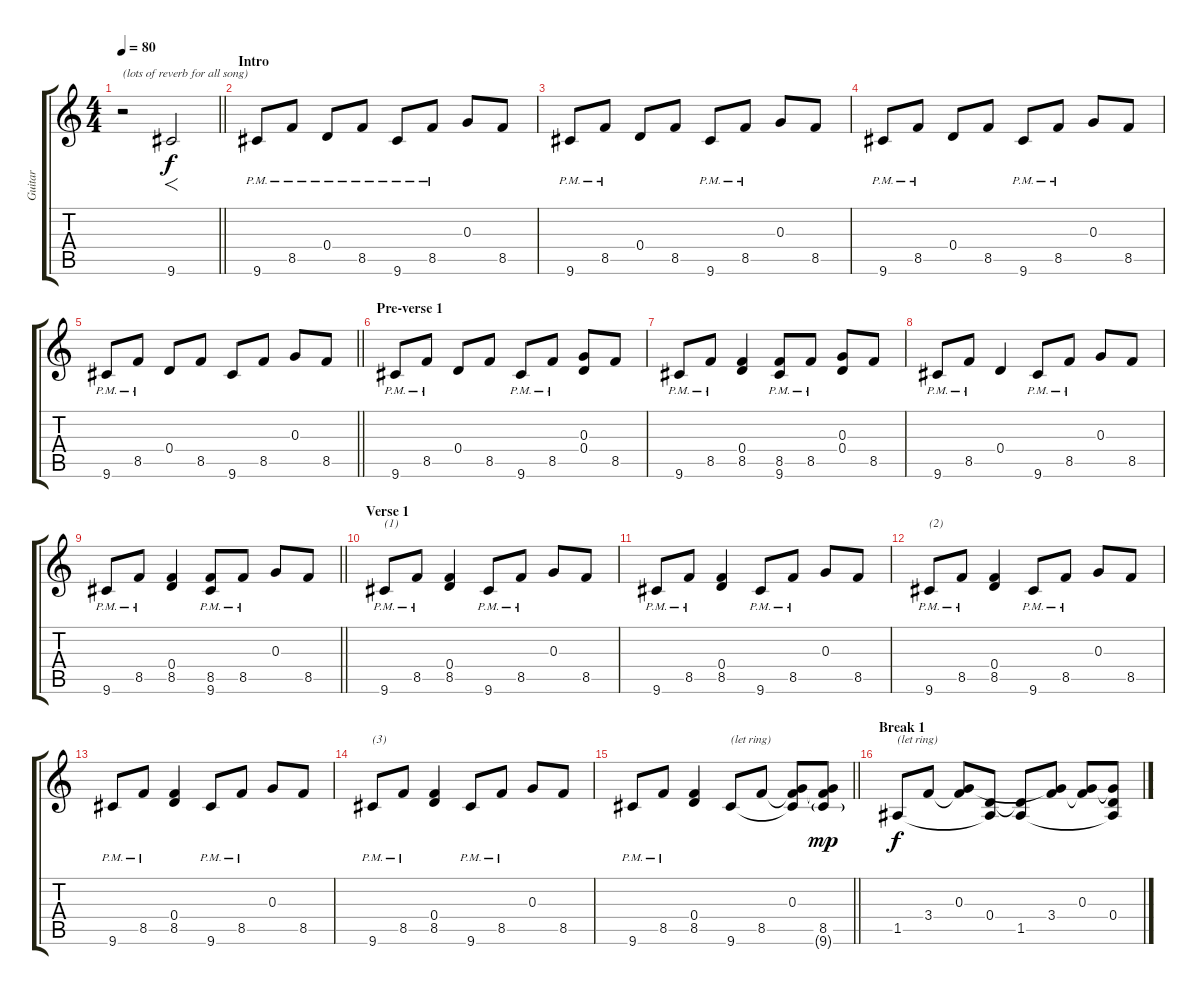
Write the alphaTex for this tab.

\track ("Guitar" "Guitar") {instrument distortionguitar}
\staff {score tabs}
\tuning (E4 B3 G3 D3 A2 E2) {hide}
\ts (4 4)
\tempo 80
\clef g2
\barLineRight lightlight
\ks c
r.2{txt "(lots of reverb for all song)" dy f instrument distortionguitar} 9.6.2{f} |
\section ("" "Intro")
9.6{pm}.8 8.5{pm}.8 0.4{pm}.8 8.5{pm}.8 9.6{pm}.8 8.5{pm}.8 0.3.8 8.5.8 |
9.6{pm}.8 8.5{pm}.8 0.4.8 8.5.8 9.6{pm}.8 8.5{pm}.8 0.3.8 8.5.8 |
9.6{pm}.8 8.5{pm}.8 0.4.8 8.5.8 9.6{pm}.8 8.5{pm}.8 0.3.8 8.5.8 |
\barLineRight lightlight
9.6{pm}.8 8.5{pm}.8 0.4.8 8.5.8 9.6.8 8.5.8 0.3.8 8.5.8 |
\section ("" "Pre-verse 1")
9.6{pm}.8 8.5{pm}.8 0.4.8 8.5.8 9.6{pm}.8 8.5{pm}.8 (0.3 0.4).8 8.5.8 |
9.6{pm}.8 8.5{pm}.8 (0.4 8.5).4 (8.5{pm} 9.6{pm}).8 8.5{pm}.8 (0.3 0.4).8 8.5.8 |
9.6{pm}.8 8.5{pm}.8 0.4.4 9.6{pm}.8 8.5{pm}.8 0.3.8 8.5.8 |
\barLineRight lightlight
9.6{pm}.8 8.5{pm}.8 (0.4 8.5).4 (8.5{pm} 9.6{pm}).8 8.5{pm}.8 0.3.8 8.5.8 |
\section ("" "Verse 1")
9.6{pm}.8{txt "(1)"} 8.5{pm}.8 (0.4 8.5).4 9.6{pm}.8 8.5{pm}.8 0.3.8 8.5.8 |
9.6{pm}.8 8.5{pm}.8 (0.4 8.5).4 9.6{pm}.8 8.5{pm}.8 0.3.8 8.5.8 |
9.6{pm}.8{txt "(2)"} 8.5{pm}.8 (0.4 8.5).4 9.6{pm}.8 8.5{pm}.8 0.3.8 8.5.8 |
9.6{pm}.8 8.5{pm}.8 (0.4 8.5).4 9.6{pm}.8 8.5{pm}.8 0.3.8 8.5.8 |
9.6{pm}.8{txt "(3)"} 8.5{pm}.8 (0.4 8.5).4 9.6{pm}.8 8.5{pm}.8 0.3.8 8.5.8 |
\barLineRight lightlight
9.6{pm}.8 8.5{pm}.8 (0.4 8.5).4 9.6.8{txt "(let ring)"} 8.5.8 (0.3 8.5{t} 9.6{t}).8 (0.3{t} 8.5 9.6{g}).8{dy mp} |
\section ("" "Break 1")
1.5.8{txt "(let ring)" dy f} 3.4.8 (0.3 3.4{t}).8 (0.4 1.5{t}).8 (0.4{t} 1.5).8 (0.3{t} 3.4).8 (0.3 3.4{t}).8 (0.3{t} 0.4 1.5{t}).8
